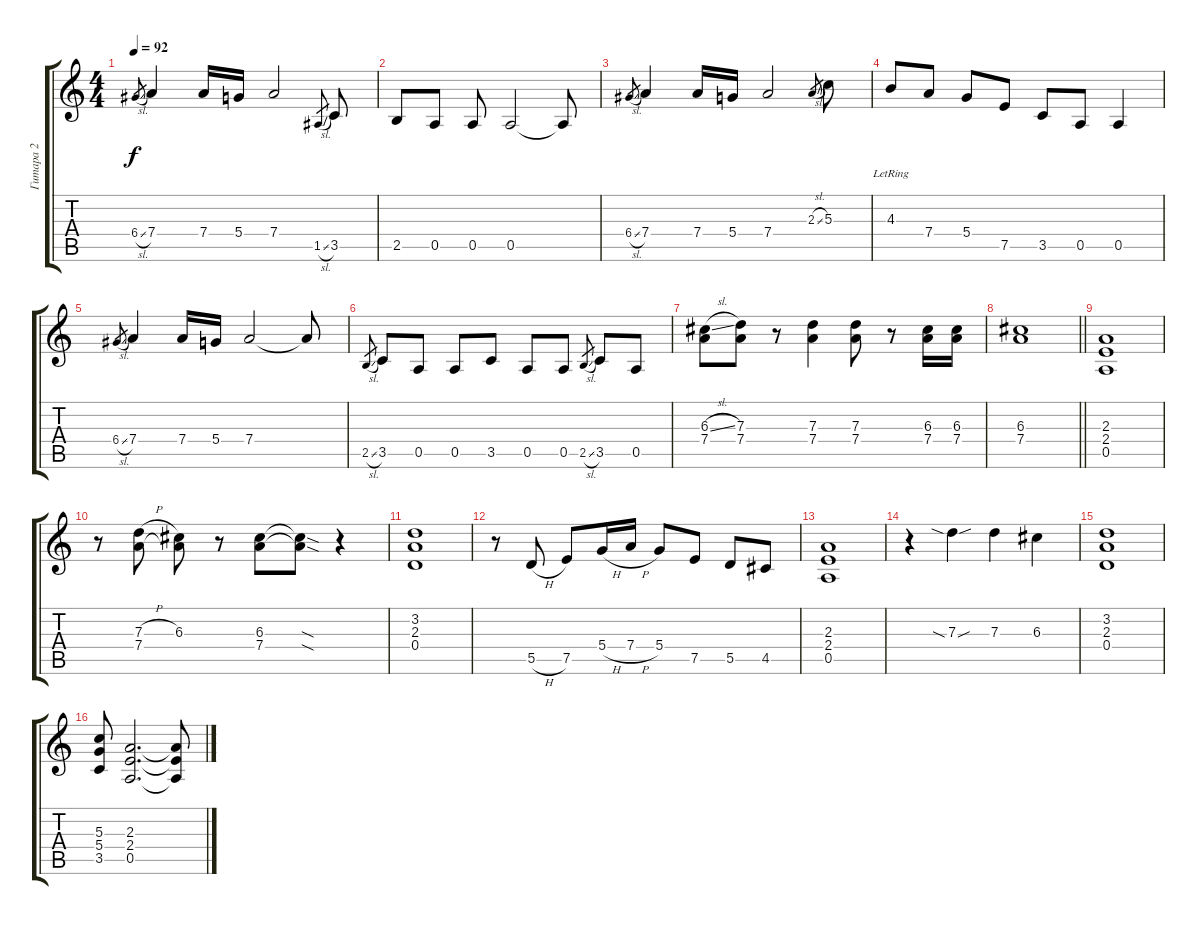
\track ("Гитара 2" "Гитара 2") {instrument overdrivenguitar}
\staff {score tabs}
\tuning (E4 B3 G3 D3 A2 E2) {hide}
\ts (4 4)
\tempo 92
\clef g2
\ks c
6.4{sl}.8{gr dy f} 7.4.4 7.4.16 5.4.16 7.4.2 1.5{sl}.8{gr} 3.5.8 |
2.5.8 0.5.8 0.5.8 0.5.2 0.5{t}.8 |
6.4{sl}.8{gr} 7.4.4 7.4.16 5.4.16 7.4.2 2.3{sl}.8{gr} 5.3.8 |
4.3{lr}.8 7.4.8 5.4.8 7.5.8 3.5.8 0.5.8 0.5.4 |
6.4{sl}.8{gr} 7.4.4 7.4.16 5.4.16 7.4.2 7.4{t}.8 |
2.5{sl}.8{gr} 3.5.8 0.5.8 0.5.8 3.5.8 0.5.8 0.5.8 2.5{sl}.8{gr} 3.5.8 0.5.8 |
(6.3{sl} 7.4).8 (7.3 7.4).8 r.8 (7.3 7.4).4 (7.3 7.4).8 r.8 (6.3 7.4).16 (6.3 7.4).16 |
\barLineRight lightlight
(6.3 7.4).1 |
(2.3 2.4 0.5).1 |
r.8 (7.3{h} 7.4).8 (6.3 7.4{t}).8 r.8 (6.3 7.4).8 (6.3{sod t} 7.4{sod t}).8 r.4 |
(3.2 2.3 0.4).1 |
r.8 5.5{h}.8 7.5.8 5.4{h}.16 7.4{h}.16 5.4.8 7.5.8 5.5.8 4.5.8 |
(2.3 2.4 0.5).1 |
r.4 7.3{sia sou}.4 7.3.4 6.3.4 |
(3.2 2.3 0.4).1 |
(5.3 5.4 3.5).8 (2.3 2.4 0.5).2{d} (2.3{t} 2.4{t} 0.5{t}).8
